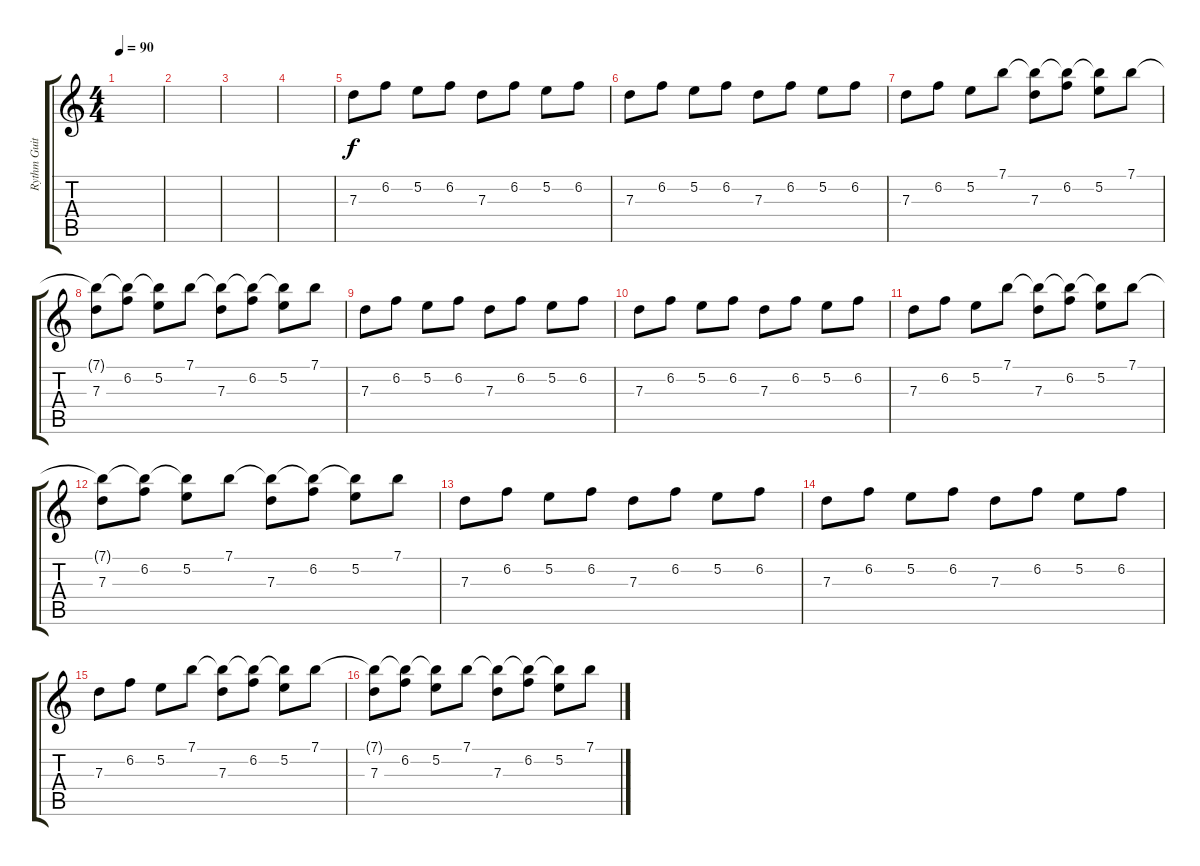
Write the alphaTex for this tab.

\track ("Rythm Guitar" "Rythm Guit") {instrument electricguitarclean}
\staff {score tabs}
\tuning (E4 B3 G3 D3 A2 E2) {hide}
\ts (4 4)
\tempo 90
\clef g2
\ks c
|
|
|
|
7.3.8 6.2.8 5.2.8 6.2.8 7.3.8 6.2.8 5.2.8 6.2.8 |
7.3.8 6.2.8 5.2.8 6.2.8 7.3.8 6.2.8 5.2.8 6.2.8 |
7.3.8 6.2.8 5.2.8 7.1.8 (7.1{t} 7.3).8 (7.1{t} 6.2).8 (7.1{t} 5.2).8 7.1.8 |
(7.1{t} 7.3).8 (7.1{t} 6.2).8 (7.1{t} 5.2).8 7.1.8 (7.1{t} 7.3).8 (7.1{t} 6.2).8 (7.1{t} 5.2).8 7.1.8 |
7.3.8 6.2.8 5.2.8 6.2.8 7.3.8 6.2.8 5.2.8 6.2.8 |
7.3.8 6.2.8 5.2.8 6.2.8 7.3.8 6.2.8 5.2.8 6.2.8 |
7.3.8 6.2.8 5.2.8 7.1.8 (7.1{t} 7.3).8 (7.1{t} 6.2).8 (7.1{t} 5.2).8 7.1.8 |
(7.1{t} 7.3).8 (7.1{t} 6.2).8 (7.1{t} 5.2).8 7.1.8 (7.1{t} 7.3).8 (7.1{t} 6.2).8 (7.1{t} 5.2).8 7.1.8 |
7.3.8 6.2.8 5.2.8 6.2.8 7.3.8 6.2.8 5.2.8 6.2.8 |
7.3.8 6.2.8 5.2.8 6.2.8 7.3.8 6.2.8 5.2.8 6.2.8 |
7.3.8 6.2.8 5.2.8 7.1.8 (7.1{t} 7.3).8 (7.1{t} 6.2).8 (7.1{t} 5.2).8 7.1.8 |
(7.1{t} 7.3).8 (7.1{t} 6.2).8 (7.1{t} 5.2).8 7.1.8 (7.1{t} 7.3).8 (7.1{t} 6.2).8 (7.1{t} 5.2).8 7.1.8
